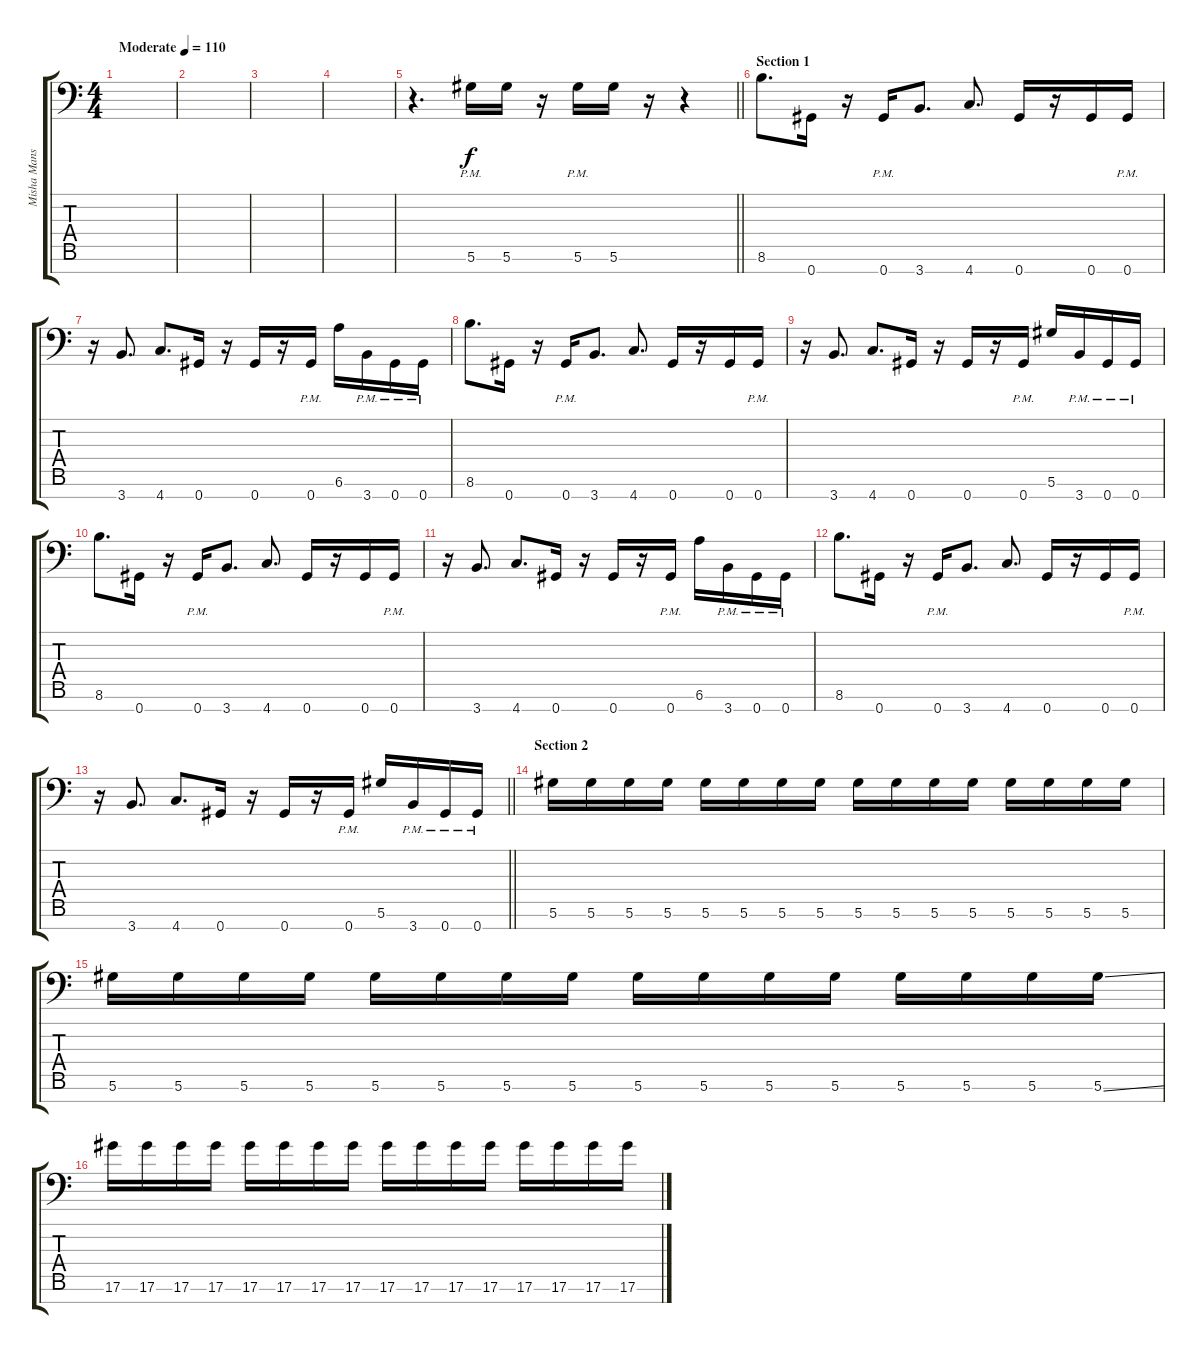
\track ("Misha Mansoor" "Misha Mans") {instrument distortionguitar}
\staff {score tabs}
\tuning (Eb4 Bb3 Gb3 Db3 Ab2 Eb2 Ab1) {hide}
\ts (4 4)
\tempo (110 "Moderate")
\clef f4
\ks c
|
|
|
|
\barLineRight lightlight
r.4{d} 5.6{pm}.16 5.6.16 r.16 5.6{pm}.16 5.6.16 r.16 r.4 |
\section ("" "Section 1")
8.6.8{d} 0.7.16 r.16 0.7{pm}.16 3.7.8{d} 4.7.8{d} 0.7.16 r.16 0.7.16 0.7{pm}.16 |
r.16 3.7.8{d} 4.7.8{d} 0.7.16 r.16 0.7.16 r.16 0.7{pm}.16 6.6.16 3.7{pm}.16 0.7{pm}.16 0.7{pm}.16 |
8.6.8{d} 0.7.16 r.16 0.7{pm}.16 3.7.8{d} 4.7.8{d} 0.7.16 r.16 0.7.16 0.7{pm}.16 |
r.16 3.7.8{d} 4.7.8{d} 0.7.16 r.16 0.7.16 r.16 0.7{pm}.16 5.6.16 3.7{pm}.16 0.7{pm}.16 0.7{pm}.16 |
8.6.8{d} 0.7.16 r.16 0.7{pm}.16 3.7.8{d} 4.7.8{d} 0.7.16 r.16 0.7.16 0.7{pm}.16 |
r.16 3.7.8{d} 4.7.8{d} 0.7.16 r.16 0.7.16 r.16 0.7{pm}.16 6.6.16 3.7{pm}.16 0.7{pm}.16 0.7{pm}.16 |
8.6.8{d} 0.7.16 r.16 0.7{pm}.16 3.7.8{d} 4.7.8{d} 0.7.16 r.16 0.7.16 0.7{pm}.16 |
\barLineRight lightlight
r.16 3.7.8{d} 4.7.8{d} 0.7.16 r.16 0.7.16 r.16 0.7{pm}.16 5.6.16 3.7{pm}.16 0.7{pm}.16 0.7{pm}.16 |
\section ("" "Section 2")
5.6.16 5.6.16 5.6.16 5.6.16 5.6.16 5.6.16 5.6.16 5.6.16 5.6.16 5.6.16 5.6.16 5.6.16 5.6.16 5.6.16 5.6.16 5.6.16 |
5.6.16 5.6.16 5.6.16 5.6.16 5.6.16 5.6.16 5.6.16 5.6.16 5.6.16 5.6.16 5.6.16 5.6.16 5.6.16 5.6.16 5.6.16 5.6{ss}.16 |
17.6.16 17.6.16 17.6.16 17.6.16 17.6.16 17.6.16 17.6.16 17.6.16 17.6.16 17.6.16 17.6.16 17.6.16 17.6.16 17.6.16 17.6.16 17.6.16
